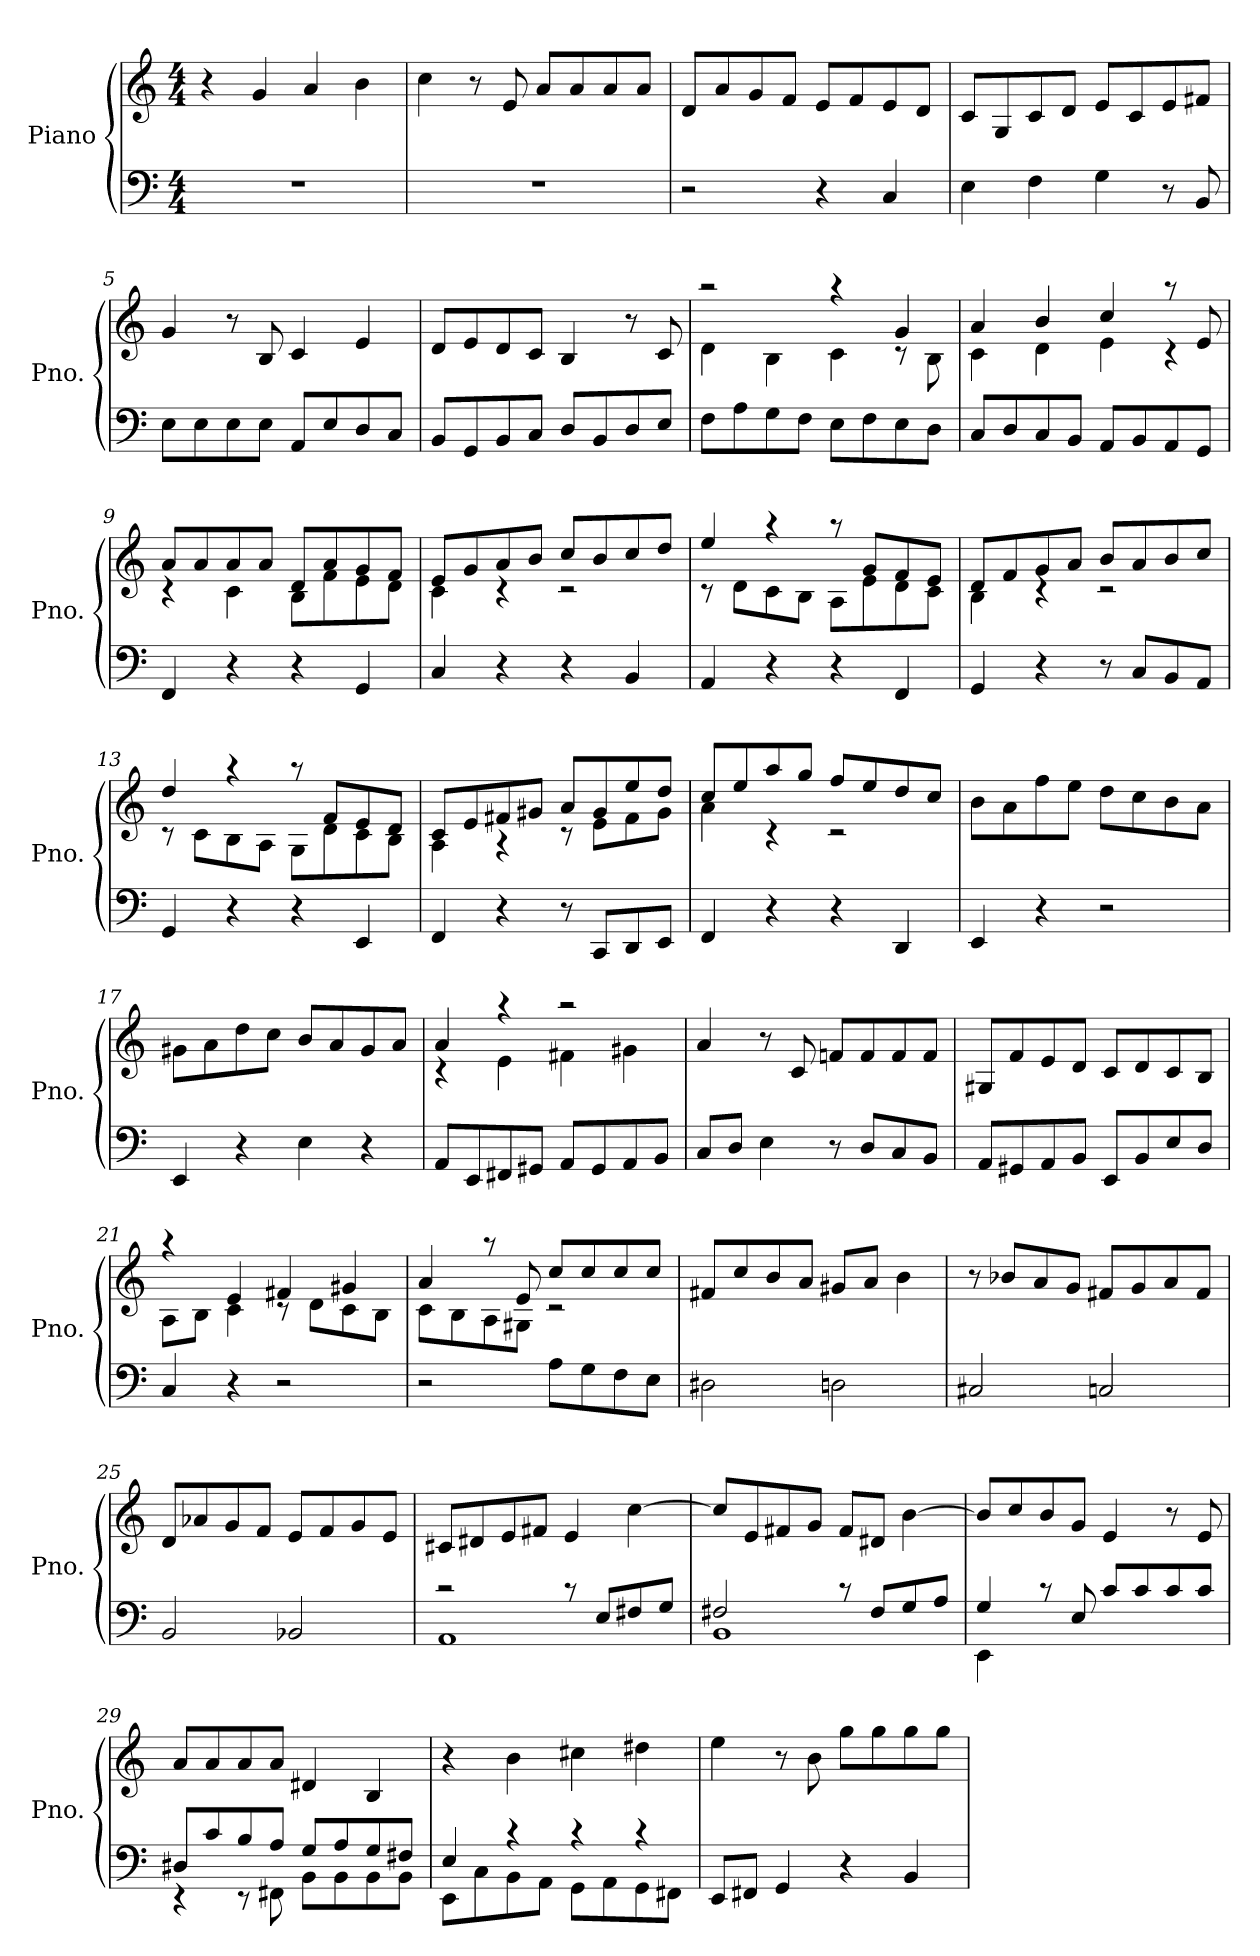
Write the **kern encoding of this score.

**kern	**kern
*part1	*part1
*staff2	*staff1
*I"Piano	*
*I'Pno.	*
*clefF4	*clefG2
*k[]	*k[]
*C:	*C:
*M4/4	*M4/4
=1	=1
1r	4r
.	4g/
.	4a/
.	4b\
=2	=2
1r	4cc\
.	8r
.	8e/
.	8a/L
.	8a/
.	8a/
.	8a/J
=3	=3
2r	8d/L
.	8a/
.	8g/
.	8f/J
4r	8e/L
.	8f/
4C/	8e/
.	8d/J
=4	=4
4E\	8c/L
.	8G/
4F\	8c/
.	8d/J
4G\	8e/L
.	8c/
8r	8e/
8BB/	8f#X/J
!!LO:LB:g=z
=5	=5
8E\L	4g/
8E\	.
8E\	8r
8E\J	8B/
8AA/L	4c/
8E/	.
8D/	4e/
8C/J	.
=6	=6
8BB/L	8d/L
8GG/	8e/
8BB/	8d/
8C/J	8c/J
8D/L	4B/
8BB/	.
8D/	8r
8E/J	8c/
=7	=7
*	*^
8F\L	2raa	4d\
8A\	.	.
8G\	.	4B\
8F\J	.	.
8E\L	4raa	4c\
8F\	.	.
8E\	4g/	8rc
8D\J	.	8B\
=8	=8	=8
8C/L	4a/	4c\
8D/	.	.
8C/	4b/	4d\
8BB/J	.	.
8AA/L	4cc/	4e\
8BB/	.	.
8AA/	8raa	4rc
8GG/J	8e/	.
!!LO:LB:g=z	!!
=9	=9	=9
4FF/	8a/L	4rc
.	8a/	.
4r	8a/	4c\
.	8a/J	.
4r	8d/L	8B\L
.	8a/	8f\
4GG/	8g/	8e\
.	8f/J	8d\J
=10	=10	=10
4C/	8e/L	4c\
.	8g/	.
4r	8a/	4rc
.	8b/J	.
4r	8cc/L	2rc
.	8b/	.
4BB/	8cc/	.
.	8dd/J	.
=11	=11	=11
4AA/	4ee/	8rc
.	.	8d\L
4r	4raa	8c\
.	.	8B\J
4r	8raa	8A\L
.	8g/L	8e\
4FF/	8f/	8d\
.	8e/J	8c\J
=12	=12	=12
4GG/	8d/L	4B\
.	8f/	.
4r	8g/	4rc
.	8a/J	.
8r	8b/L	2rc
8C/L	8a/	.
8BB/	8b/	.
8AA/J	8cc/J	.
!!LO:LB:g=z	!!
=13	=13	=13
4GG/	4dd/	8rc
.	.	8c\L
4r	4raa	8B\
.	.	8A\J
4r	8raa	8G\L
.	8f/L	8d\
4EE/	8e/	8c\
.	8d/J	8B\J
=14	=14	=14
4FF/	8c/L	4A\
.	8e/	.
4r	8f#X/	4rG
.	8g#X/J	.
8r	8a/L	8rc
8CC/L	8g#/	8e\L
8DD/	8ee/	8f#\
8EE/J	8dd/J	8g#\J
=15	=15	=15
4FF/	8cc/L	4a\
.	8ee/	.
4r	8aa/	4rc
.	8gg/J	.
4r	8ff/L	2rc
.	8ee/	.
4DD/	8dd/	.
.	8cc/J	.
*	*v	*v
=16	=16
4EE/	8b\L
.	8a\
4r	8ff\
.	8ee\J
2r	8dd\L
.	8cc\
.	8b\
.	8a\J
!!LO:PB:g=z
=17	=17
4EE/	8g#X\L
.	8a\
4r	8dd\
.	8cc\J
4E\	8b/L
.	8a/
4r	8g#/
.	8a/J
=18	=18
*	*^
8AA/L	4a/	4rc
8EE/	.	.
8FF#X/	4raa	4e\
8GG#X/J	.	.
8AA/L	2raa	4f#X\
8GG#/	.	.
8AA/	.	4g#X\
8BB/J	.	.
*	*v	*v
=19	=19
8C/L	4a/
8D/J	.
4E\	8r
.	8c/
8r	8fn/L
8D/L	8f/
8C/	8f/
8BB/J	8f/J
=20	=20
8AA/L	8G#X/L
8GG#X/	8f/
8AA/	8e/
8BB/J	8d/J
8EE/L	8c/L
8BB/	8d/
8E/	8c/
8D/J	8B/J
!!LO:LB:g=z
=21	=21
*	*^
4C/	4raa	8A\L
.	.	8B\J
4r	4e/	4c\
2r	4f#X/	8rc
.	.	8d\L
.	4g#X/	8c\
.	.	8B\J
=22	=22	=22
2r	4a/	8c\L
.	.	8B\
.	8raa	8A\
.	8e/	8G#X\J
8A\L	8cc/L	2rc
8G\	8cc/	.
8F\	8cc/	.
8E\J	8cc/J	.
*	*v	*v
=23	=23
2D#X\	8f#X/L
.	8cc/
.	8b/
.	8a/J
2Dn\	8g#X/L
.	8a/J
.	4b\
=24	=24
2C#X/	8r
.	8b-X/L
.	8a/
.	8g/J
2Cn/	8f#X/L
.	8g/
.	8a/
.	8f#/J
!!LO:LB:g=z
=25	=25
2BB/	8d/L
.	8a-X/
.	8g/
.	8f/J
2BB-X/	8e/L
.	8f/
.	8g/
.	8e/J
=26	=26
*^	*
2rc	1AA	8c#X/L
.	.	8d#X/
.	.	8e/
.	.	8f#X/J
8rc	.	4e/
8E/L	.	.
8F#X/	.	[4cc\
8G/J	.	.
=27	=27	=27
2F#X/	1BB	8cc/L]
.	.	8e/
.	.	8f#X/
.	.	8g/J
8rc	.	8f#/L
8F#/L	.	8d#X/J
8G/	.	[4b\
8A/J	.	.
=28	=28	=28
4G/	4EE\	8b/L]
.	.	8cc/
8rc	2.ryy	8b/
8E/	.	8g/J
8c/L	.	4e/
8c/	.	.
8c/	.	8r
8c/J	.	8e/
!!LO:LB:g=z
=29	=29	=29
8D#X/L	4rEE	8a/L
8c/	.	8a/
8B/	8rEE	8a/
8A/J	8FF#X\	8a/J
8G/L	8BB\L	4d#X/
8A/	8BB\	.
8G/	8BB\	4B/
8F#X/J	8BB\J	.
=30	=30	=30
4E/	8EE\L	4r
.	8C\	.
4rc	8BB\	4b\
.	8AA\J	.
4rc	8GG\L	4cc#X\
.	8AA\	.
4rc	8GG\	4dd#X\
.	8FF#X\J	.
*v	*v	*
=31	=31
8EE/L	4ee\
8FF#X/J	.
4GG/	8r
.	8b\
4r	8gg\L
.	8gg\
4BB/	8gg\
.	8gg\J
=	=
*-	*-
